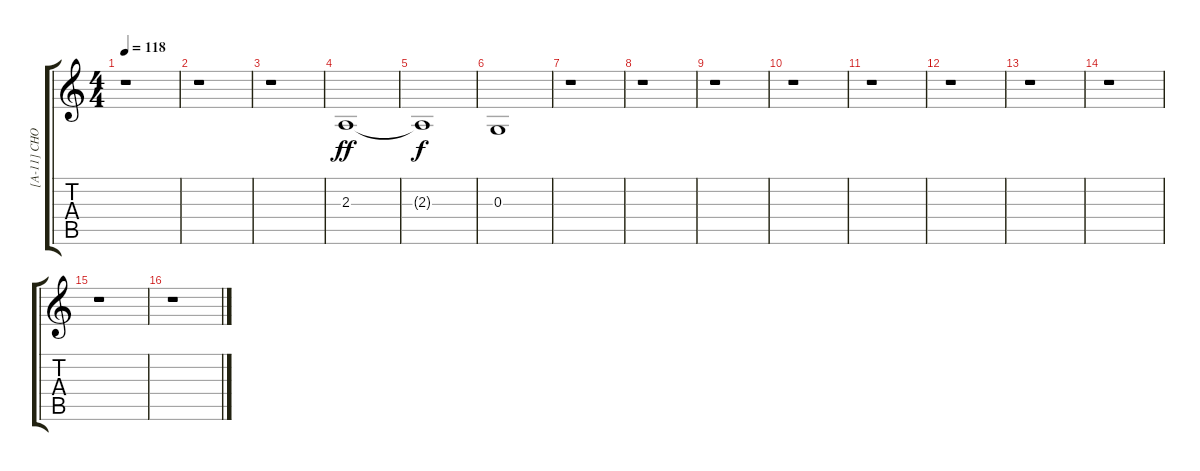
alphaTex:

\track ("[A-11] CHO LOW" "[A-11] CHO") {instrument stringensemble1}
\staff {score tabs}
\tuning (E4 B3 G3 D3 A2 E2) {hide}
\ts (4 4)
\tempo 118
\clef g2
\ks c
r.1{dy f} |
r.1 |
r.1 |
2.3.1{dy ff} |
2.3{t}.1{dy f} |
0.3.1 |
r.1 |
r.1 |
r.1 |
r.1 |
r.1 |
r.1 |
r.1 |
r.1 |
r.1 |
r.1
